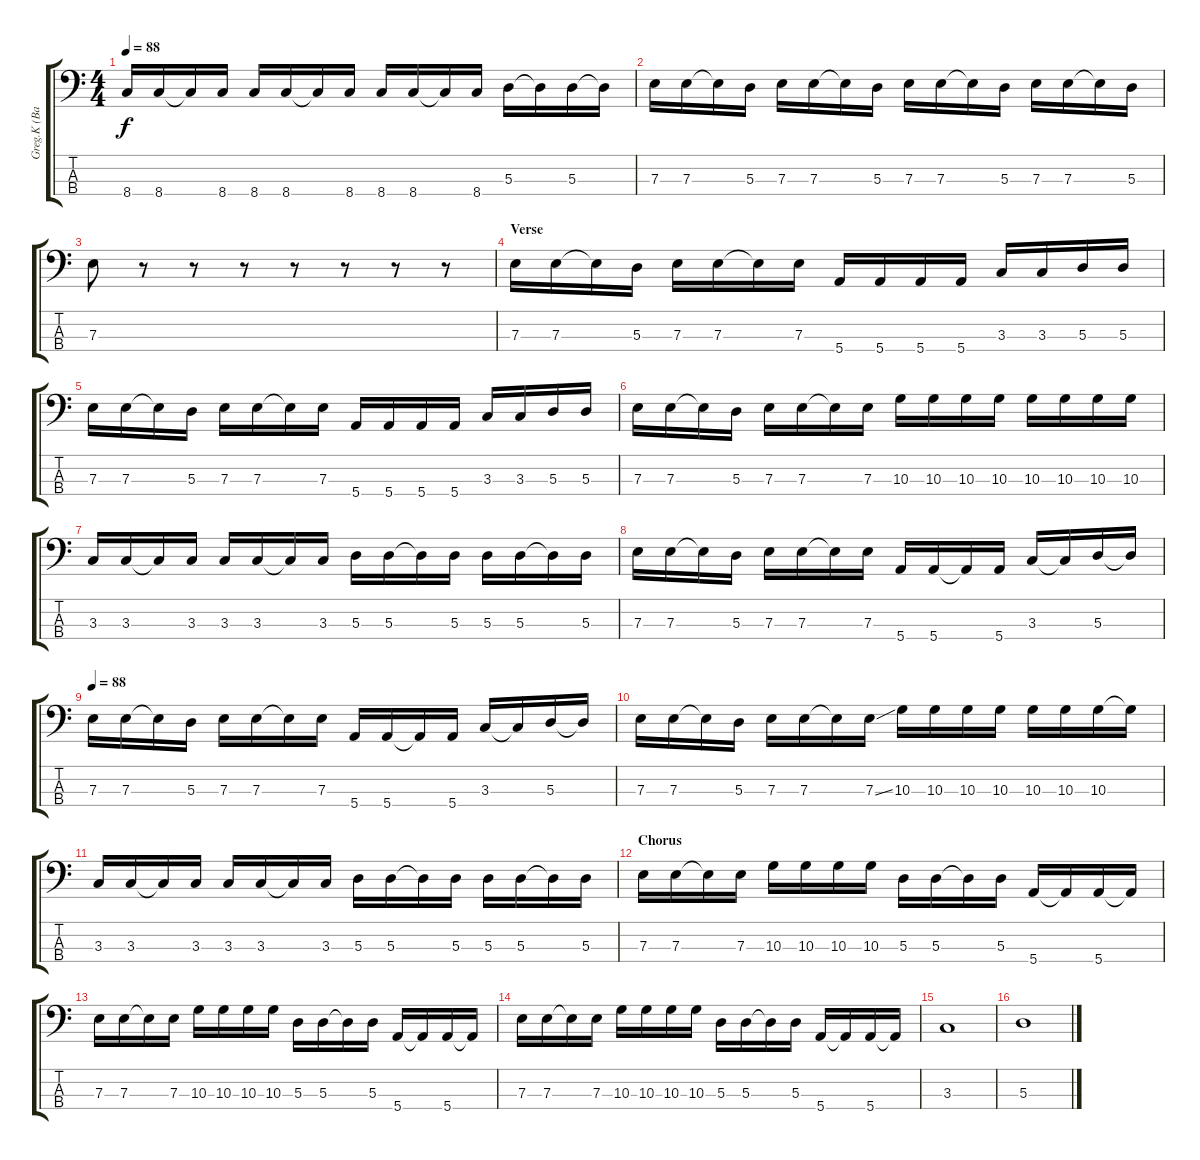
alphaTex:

\track ("Greg.K (Bass)" "Greg.K (Ba") {instrument electricbasspick}
\staff {score tabs}
\tuning (G2 D2 A1 E1) {hide}
\ts (4 4)
\tempo 88
\clef f4
\ks c
8.4.16{dy f} 8.4.16 8.4{t}.16 8.4.16 8.4.16 8.4.16 8.4{t}.16 8.4.16 8.4.16 8.4.16 8.4{t}.16 8.4.16 5.3.16 5.3{t}.16 5.3.16 5.3{t}.16 |
7.3.16 7.3.16 7.3{t}.16 5.3.16 7.3.16 7.3.16 7.3{t}.16 5.3.16 7.3.16 7.3.16 7.3{t}.16 5.3.16 7.3.16 7.3.16 7.3{t}.16 5.3.16 |
7.3.8 r.8 r.8 r.8 r.8 r.8 r.8 r.8 |
\section ("" "Verse")
7.3.16 7.3.16 7.3{t}.16 5.3.16 7.3.16 7.3.16 7.3{t}.16 7.3.16 5.4.16 5.4.16 5.4.16 5.4.16 3.3.16 3.3.16 5.3.16 5.3.16 |
7.3.16 7.3.16 7.3{t}.16 5.3.16 7.3.16 7.3.16 7.3{t}.16 7.3.16 5.4.16 5.4.16 5.4.16 5.4.16 3.3.16 3.3.16 5.3.16 5.3.16 |
7.3.16 7.3.16 7.3{t}.16 5.3.16 7.3.16 7.3.16 7.3{t}.16 7.3.16 10.3.16 10.3.16 10.3.16 10.3.16 10.3.16 10.3.16 10.3.16 10.3.16 |
3.3.16 3.3.16 3.3{t}.16 3.3.16 3.3.16 3.3.16 3.3{t}.16 3.3.16 5.3.16 5.3.16 5.3{t}.16 5.3.16 5.3.16 5.3.16 5.3{t}.16 5.3.16 |
7.3.16 7.3.16 7.3{t}.16 5.3.16 7.3.16 7.3.16 7.3{t}.16 7.3.16 5.4.16 5.4.16 5.4{t}.16 5.4.16 3.3.16 3.3{t}.16 5.3.16 5.3{t}.16 |
\tempo 88
7.3.16 7.3.16 7.3{t}.16 5.3.16 7.3.16 7.3.16 7.3{t}.16 7.3.16 5.4.16 5.4.16 5.4{t}.16 5.4.16 3.3.16 3.3{t}.16 5.3.16 5.3{t}.16 |
7.3.16 7.3.16 7.3{t}.16 5.3.16 7.3.16 7.3.16 7.3{t}.16 7.3{ss}.16 10.3.16 10.3.16 10.3.16 10.3.16 10.3.16 10.3.16 10.3.16 10.3{t}.16 |
3.3.16 3.3.16 3.3{t}.16 3.3.16 3.3.16 3.3.16 3.3{t}.16 3.3.16 5.3.16 5.3.16 5.3{t}.16 5.3.16 5.3.16 5.3.16 5.3{t}.16 5.3.16 |
\section ("" "Chorus")
7.3.16 7.3.16 7.3{t}.16 7.3.16 10.3.16 10.3.16 10.3.16 10.3.16 5.3.16 5.3.16 5.3{t}.16 5.3.16 5.4.16 5.4{t}.16 5.4.16 5.4{t}.16 |
7.3.16 7.3.16 7.3{t}.16 7.3.16 10.3.16 10.3.16 10.3.16 10.3.16 5.3.16 5.3.16 5.3{t}.16 5.3.16 5.4.16 5.4{t}.16 5.4.16 5.4{t}.16 |
7.3.16 7.3.16 7.3{t}.16 7.3.16 10.3.16 10.3.16 10.3.16 10.3.16 5.3.16 5.3.16 5.3{t}.16 5.3.16 5.4.16 5.4{t}.16 5.4.16 5.4{t}.16 |
3.3.1 |
5.3.1
